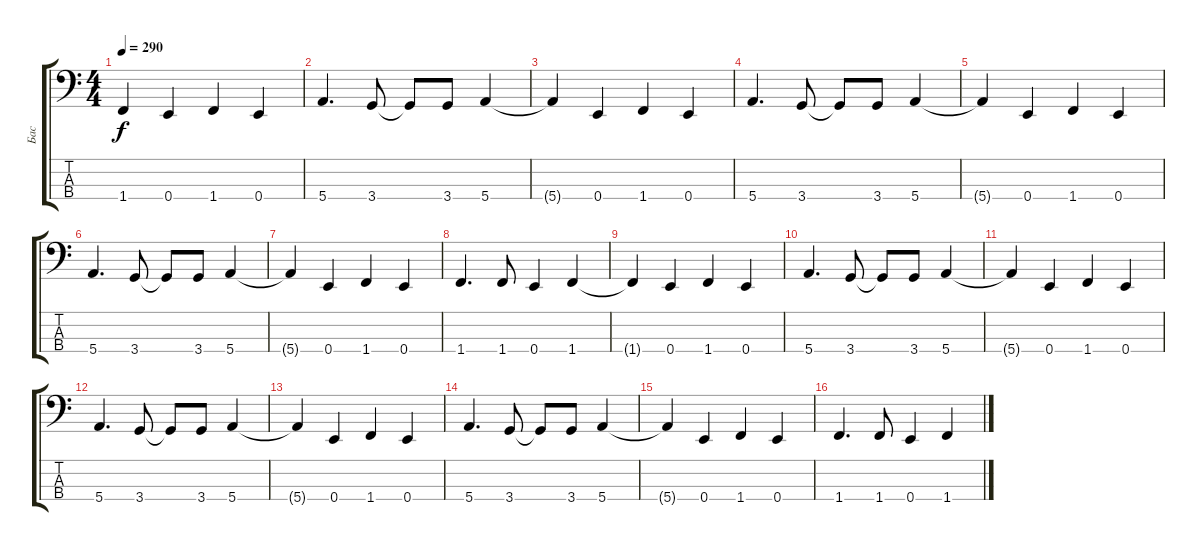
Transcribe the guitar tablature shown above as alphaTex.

\track ("Бас" "Бас") {instrument electricbassfinger}
\staff {score tabs}
\tuning (G2 D2 A1 E1) {hide}
\ts (4 4)
\tempo 290
\clef f4
\ks c
1.4{t}.4{dy f} 0.4.4 1.4.4 0.4.4 |
5.4.4{d} 3.4.8 3.4{t}.8 3.4.8 5.4.4 |
5.4{t}.4 0.4.4 1.4.4 0.4.4 |
5.4.4{d} 3.4.8 3.4{t}.8 3.4.8 5.4.4 |
5.4{t}.4 0.4.4 1.4.4 0.4.4 |
5.4.4{d} 3.4.8 3.4{t}.8 3.4.8 5.4.4 |
5.4{t}.4 0.4.4 1.4.4 0.4.4 |
1.4.4{d} 1.4.8 0.4.4 1.4.4 |
1.4{t}.4 0.4.4 1.4.4 0.4.4 |
5.4.4{d} 3.4.8 3.4{t}.8 3.4.8 5.4.4 |
5.4{t}.4 0.4.4 1.4.4 0.4.4 |
5.4.4{d} 3.4.8 3.4{t}.8 3.4.8 5.4.4 |
5.4{t}.4 0.4.4 1.4.4 0.4.4 |
5.4.4{d} 3.4.8 3.4{t}.8 3.4.8 5.4.4 |
5.4{t}.4 0.4.4 1.4.4 0.4.4 |
1.4.4{d} 1.4.8 0.4.4 1.4.4
